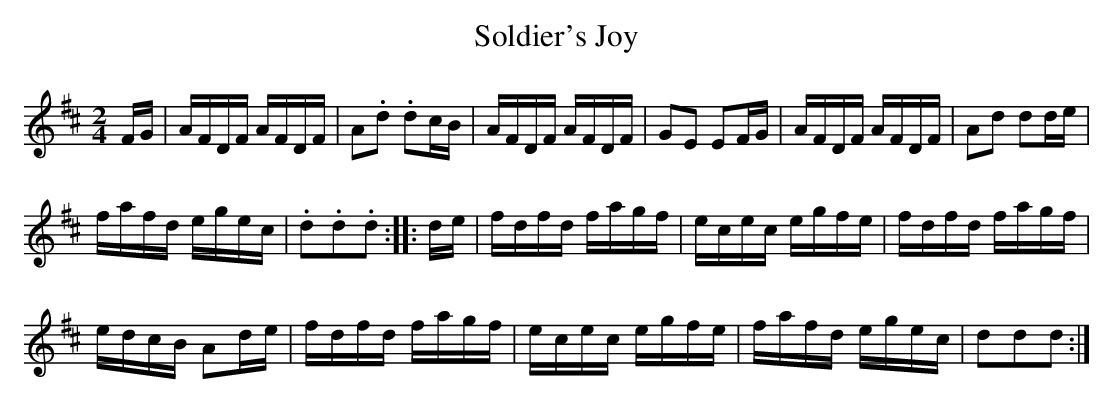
X:1
T:Soldier's Joy
M:2/4
L:1/16
K:D
FG|AFDF AFDF|A2.d2 .d2cB|AFDF AFDF|G2E2 E2FG|AFDF AFDF|A2d2 d2de|
fafd egec|.d2.d2.d2::de|fdfd fagf|ecec egfe|fdfd fagf|
edcB A2de|fdfd fagf|ecec egfe|fafd egec|d2d2d2:|
